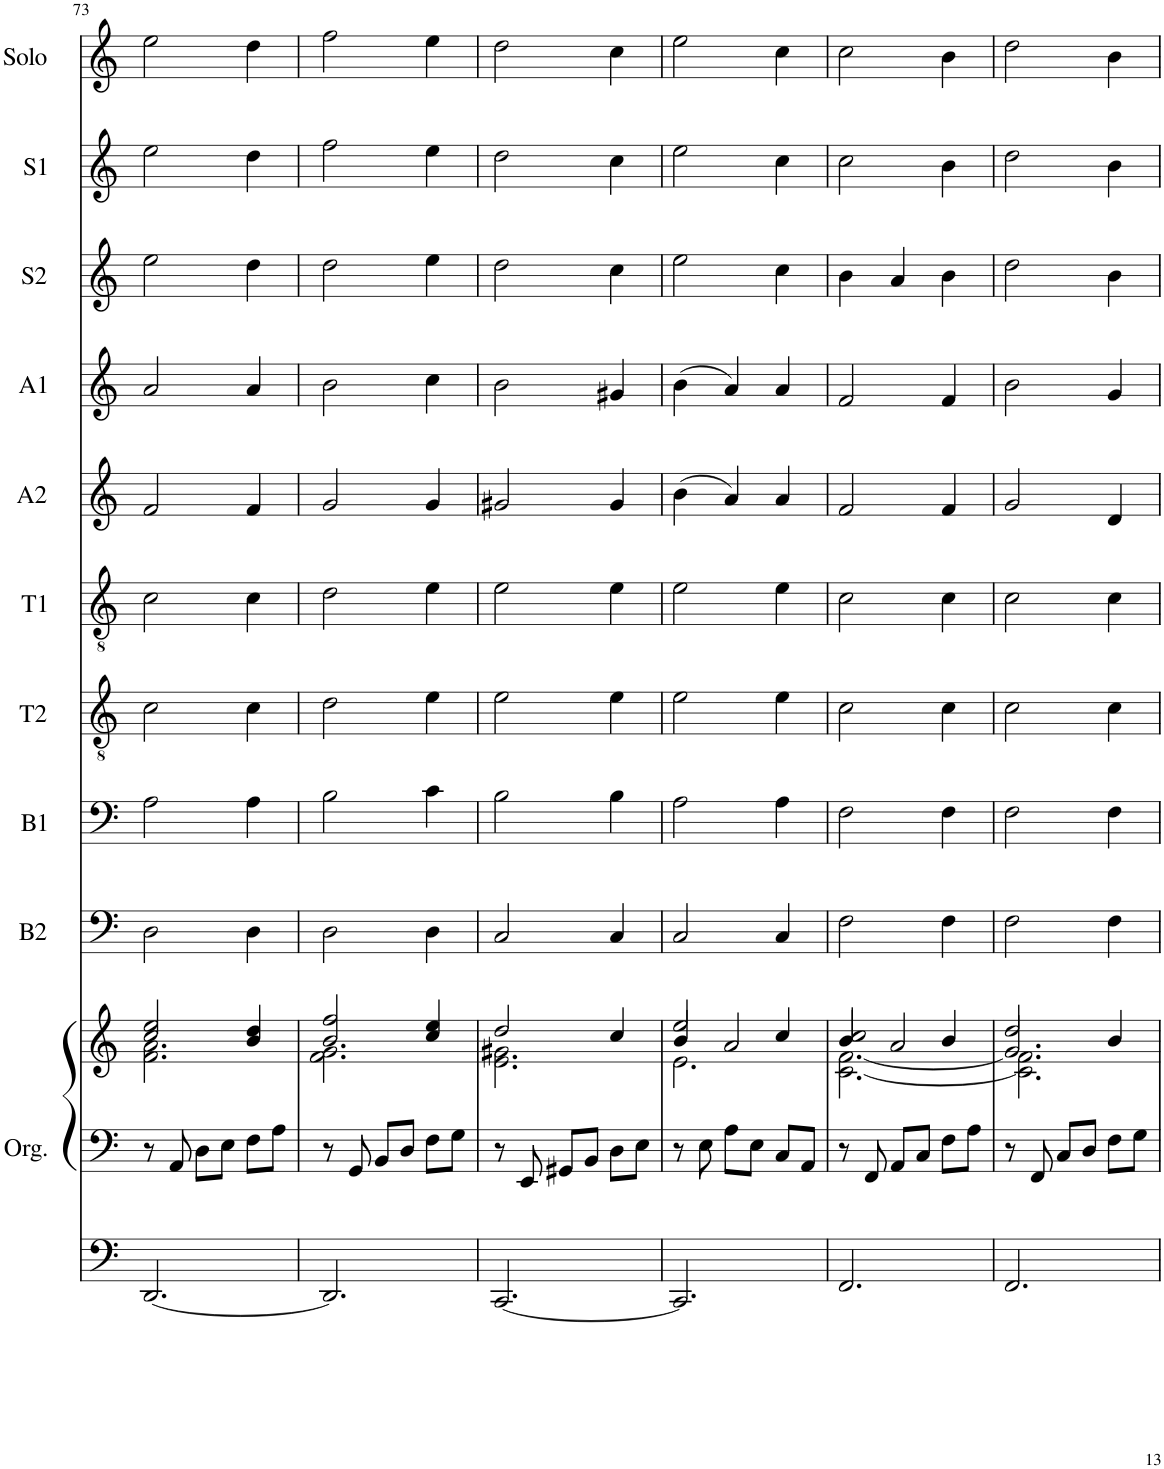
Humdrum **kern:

**kern	**kern	**kern	**kern	**kern	**kern	**kern	**kern	**kern	**kern	**kern	**kern
*part10	*part10	*part10	*part9	*part8	*part7	*part6	*part5	*part4	*part3	*part2	*part1
*staff12	*staff11	*staff10	*staff9	*staff8	*staff7	*staff6	*staff5	*staff4	*staff3	*staff2	*staff1
*I"Organ	*	*	*I"Bass 2	*I"Bass 1	*I"Tenor 2	*I"Tenor 1	*I"Alto 2	*I"Alto 1	*I"Soprano 2	*I"Soprano 1	*I"Solo
*I'Org.	*	*	*I'B2	*I'B1	*I'T2	*I'T1	*I'A2	*I'A1	*I'S2	*I'S1	*I'Solo
!!LO:PB:g=z
*clefF4	*clefF4	*clefG2	*clefF4	*clefF4	*clefGv2	*clefGv2	*clefG2	*clefG2	*clefG2	*clefG2	*clefG2
*k[]	*k[]	*k[]	*k[]	*k[]	*k[]	*k[]	*k[]	*k[]	*k[]	*k[]	*k[]
*M3/4	*M3/4	*M3/4	*M3/4	*M3/4	*M3/4	*M3/4	*M3/4	*M3/4	*M3/4	*M3/4	*M3/4
=73	=73	=73	=73	=73	=73	=73	=73	=73	=73	=73	=73
*	*	*^	*	*	*	*	*	*	*	*	*
[2.DD/	8r	2cc/ 2ee/	2.f\ 2.a\	2D\	2A\	2c\	2c\	2f/	2a/	2ee\	2ee\	2ee\
.	8AA/	.	.	.	.	.	.	.	.	.	.	.
.	8D\L	.	.	.	.	.	.	.	.	.	.	.
.	8E\J	.	.	.	.	.	.	.	.	.	.	.
.	8F\L	4b/ 4dd/	.	4D\	4A\	4c\	4c\	4f/	4a/	4dd\	4dd\	4dd\
.	8A\J	.	.	.	.	.	.	.	.	.	.	.
=74	=74	=74	=74	=74	=74	=74	=74	=74	=74	=74	=74	=74
2.DD/]	8r	2b/ 2ff/	2.f\ 2.g\	2D\	2B\	2d\	2d\	2g/	2b\	2dd\	2ff\	2ff\
.	8GG/	.	.	.	.	.	.	.	.	.	.	.
.	8BB/L	.	.	.	.	.	.	.	.	.	.	.
.	8D/J	.	.	.	.	.	.	.	.	.	.	.
.	8F\L	4cc/ 4ee/	.	4D\	4c\	4e\	4e\	4g/	4cc\	4ee\	4ee\	4ee\
.	8G\J	.	.	.	.	.	.	.	.	.	.	.
=75	=75	=75	=75	=75	=75	=75	=75	=75	=75	=75	=75	=75
[2.CC/	8r	2dd/	2.e\ 2.g#X\	2C/	2B\	2e\	2e\	2g#X/	2b\	2dd\	2dd\	2dd\
.	8EE/	.	.	.	.	.	.	.	.	.	.	.
.	8GG#X/L	.	.	.	.	.	.	.	.	.	.	.
.	8BB/J	.	.	.	.	.	.	.	.	.	.	.
.	8D\L	4cc/	.	4C/	4B\	4e\	4e\	4g#/	4g#X/	4cc\	4cc\	4cc\
.	8E\J	.	.	.	.	.	.	.	.	.	.	.
=76	=76	=76	=76	=76	=76	=76	=76	=76	=76	=76	=76	=76
*	*	*	*^	*	*	*	*	*	*	*	*	*
2.CC/]	8r	2ee/	2.e\	4b/	2C/	2A\	2e\	2e\	(4b\	(4b\	2ee\	2ee\	2ee\
.	8E\	.	.	.	.	.	.	.	.	.	.	.	.
.	8A\L	.	.	2a/	.	.	.	.	4a/)	4a/)	.	.	.
.	8E\J	.	.	.	.	.	.	.	.	.	.	.	.
.	8C/L	4cc/	.	.	4C/	4A\	4e\	4e\	4a/	4a/	4cc\	4cc\	4cc\
.	8AA/J	.	.	.	.	.	.	.	.	.	.	.	.
=77	=77	=77	=77	=77	=77	=77	=77	=77	=77	=77	=77	=77	=77
2.FF/	8r	2cc/	[2.c\ [2.f\	4b/	2F\	2F\	2c\	2c\	2f/	2f/	4b\	2cc\	2cc\
.	8FF/	.	.	.	.	.	.	.	.	.	.	.	.
.	8AA/L	.	.	2a/	.	.	.	.	.	.	4a/	.	.
.	8C/J	.	.	.	.	.	.	.	.	.	.	.	.
.	8F\L	4b/	.	.	4F\	4F\	4c\	4c\	4f/	4f/	4b\	4b\	4b\
.	8A\J	.	.	.	.	.	.	.	.	.	.	.	.
=78	=78	=78	=78	=78	=78	=78	=78	=78	=78	=78	=78	=78	=78
2.FF/	8r	2dd/	2.c\] 2.f\]	2.g/	2F\	2F\	2c\	2c\	2g/	2b\	2dd\	2dd\	2dd\
.	8FF/	.	.	.	.	.	.	.	.	.	.	.	.
.	8C/L	.	.	.	.	.	.	.	.	.	.	.	.
.	8D/J	.	.	.	.	.	.	.	.	.	.	.	.
.	8F\L	4b/	.	.	4F\	4F\	4c\	4c\	4d/	4g/	4b\	4b\	4b\
.	8G\J	.	.	.	.	.	.	.	.	.	.	.	.
*	*	*v	*v	*v	*	*	*	*	*	*	*	*	*
=	=	=	=	=	=	=	=	=	=	=	=
*-	*-	*-	*-	*-	*-	*-	*-	*-	*-	*-	*-
